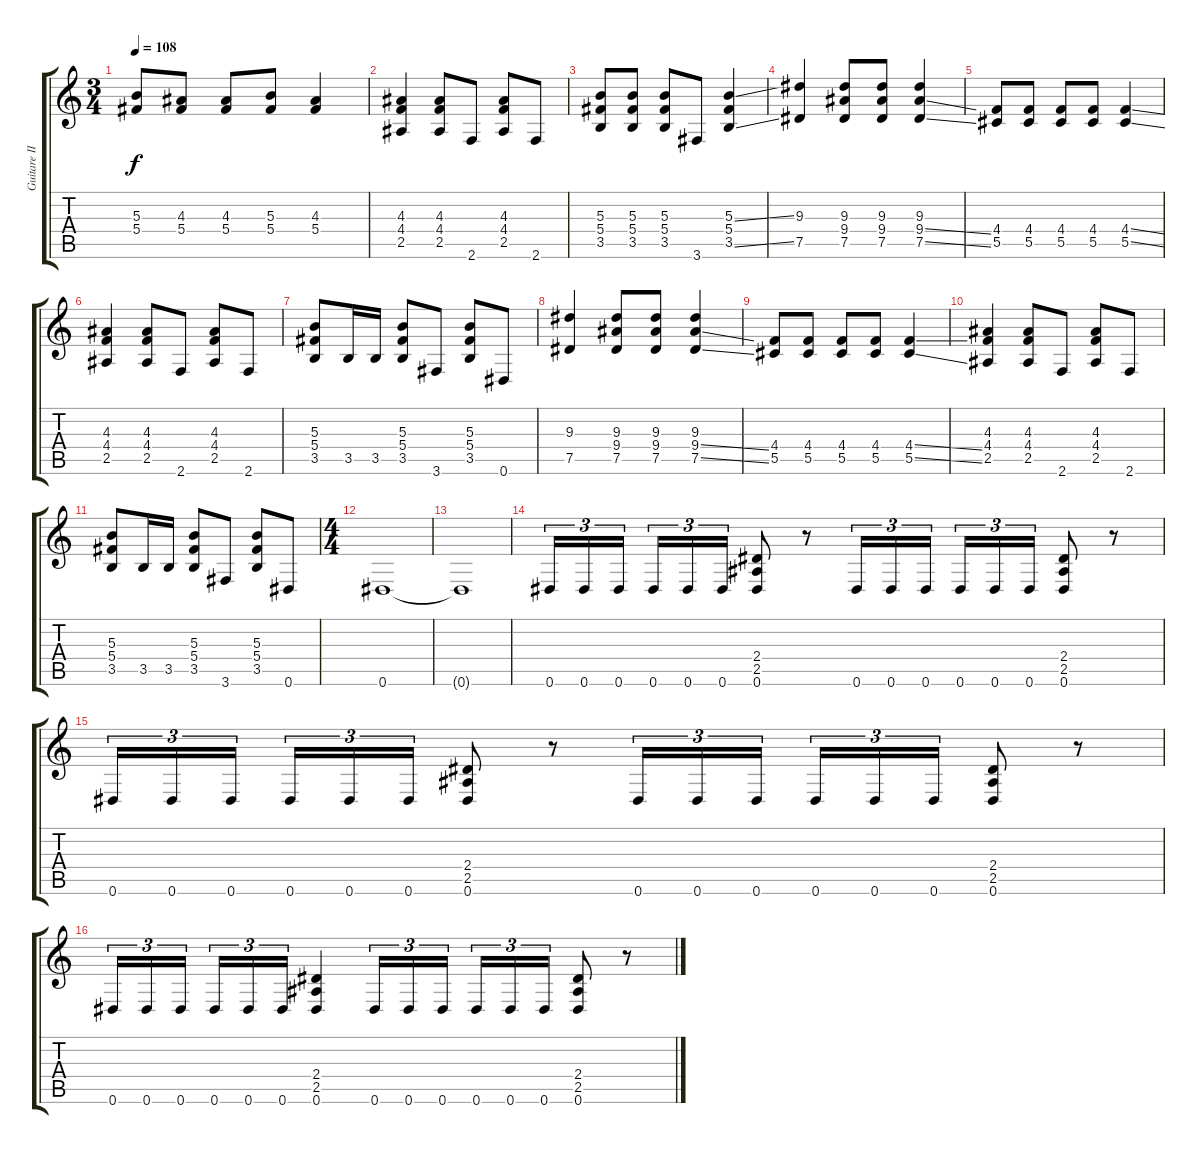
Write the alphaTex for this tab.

\track ("Guitare III ( Kirk )" "Guitare II") {instrument electricguitarclean}
\staff {score tabs}
\tuning (Eb4 Bb3 Gb3 Db3 Ab2 Eb2) {hide}
\ts (3 4)
\tempo 108
\clef g2
\ks c
(5.3 5.4).8{dy f} (4.3 5.4).8 (4.3 5.4).8 (5.3 5.4).8 (4.3 5.4).4 |
(4.3 4.4 2.5).4 (4.3 4.4 2.5).8 2.6.8 (4.3 4.4 2.5).8 2.6.8 |
(5.3 5.4 3.5).8 (5.3 5.4 3.5).8 (5.3 5.4 3.5).8 3.6.8 (5.3{ss} 5.4 3.5{ss}).4 |
(9.3 7.5).4 (9.3 9.4 7.5).8 (9.3 9.4 7.5).8 (9.3 9.4{ss} 7.5{ss}).4 |
(4.4 5.5).8 (4.4 5.5).8 (4.4 5.5).8 (4.4 5.5).8 (4.4{ss} 5.5{ss}).4 |
(4.3 4.4 2.5).4 (4.3 4.4 2.5).8 2.6.8 (4.3 4.4 2.5).8 2.6.8 |
(5.3 5.4 3.5).8 3.5.16 3.5.16 (5.3 5.4 3.5).8 3.6.8 (5.3 5.4 3.5).8 0.6.8 |
(9.3 7.5).4 (9.3 9.4 7.5).8 (9.3 9.4 7.5).8 (9.3 9.4{ss} 7.5{ss}).4 |
(4.4 5.5).8 (4.4 5.5).8 (4.4 5.5).8 (4.4 5.5).8 (4.4{ss} 5.5{ss}).4 |
(4.3 4.4 2.5).4 (4.3 4.4 2.5).8 2.6.8 (4.3 4.4 2.5).8 2.6.8 |
(5.3 5.4 3.5).8 3.5.16 3.5.16 (5.3 5.4 3.5).8 3.6.8 (5.3 5.4 3.5).8 0.6.8 |
\ts (4 4)
0.6.1 |
0.6{t}.1 |
0.6.16{tu (3 2)} 0.6.16{tu (3 2)} 0.6.16{tu (3 2)} 0.6.16{tu (3 2)} 0.6.16{tu (3 2)} 0.6.16{tu (3 2)} (2.4 2.5 0.6).8 r.8 0.6.16{tu (3 2)} 0.6.16{tu (3 2)} 0.6.16{tu (3 2)} 0.6.16{tu (3 2)} 0.6.16{tu (3 2)} 0.6.16{tu (3 2)} (2.4 2.5 0.6).8 r.8 |
0.6.16{tu (3 2)} 0.6.16{tu (3 2)} 0.6.16{tu (3 2)} 0.6.16{tu (3 2)} 0.6.16{tu (3 2)} 0.6.16{tu (3 2)} (2.4 2.5 0.6).8 r.8 0.6.16{tu (3 2)} 0.6.16{tu (3 2)} 0.6.16{tu (3 2)} 0.6.16{tu (3 2)} 0.6.16{tu (3 2)} 0.6.16{tu (3 2)} (2.4 2.5 0.6).8 r.8 |
0.6.16{tu (3 2)} 0.6.16{tu (3 2)} 0.6.16{tu (3 2)} 0.6.16{tu (3 2)} 0.6.16{tu (3 2)} 0.6.16{tu (3 2)} (2.4 2.5 0.6).4 0.6.16{tu (3 2)} 0.6.16{tu (3 2)} 0.6.16{tu (3 2)} 0.6.16{tu (3 2)} 0.6.16{tu (3 2)} 0.6.16{tu (3 2)} (2.4 2.5 0.6).8 r.8
